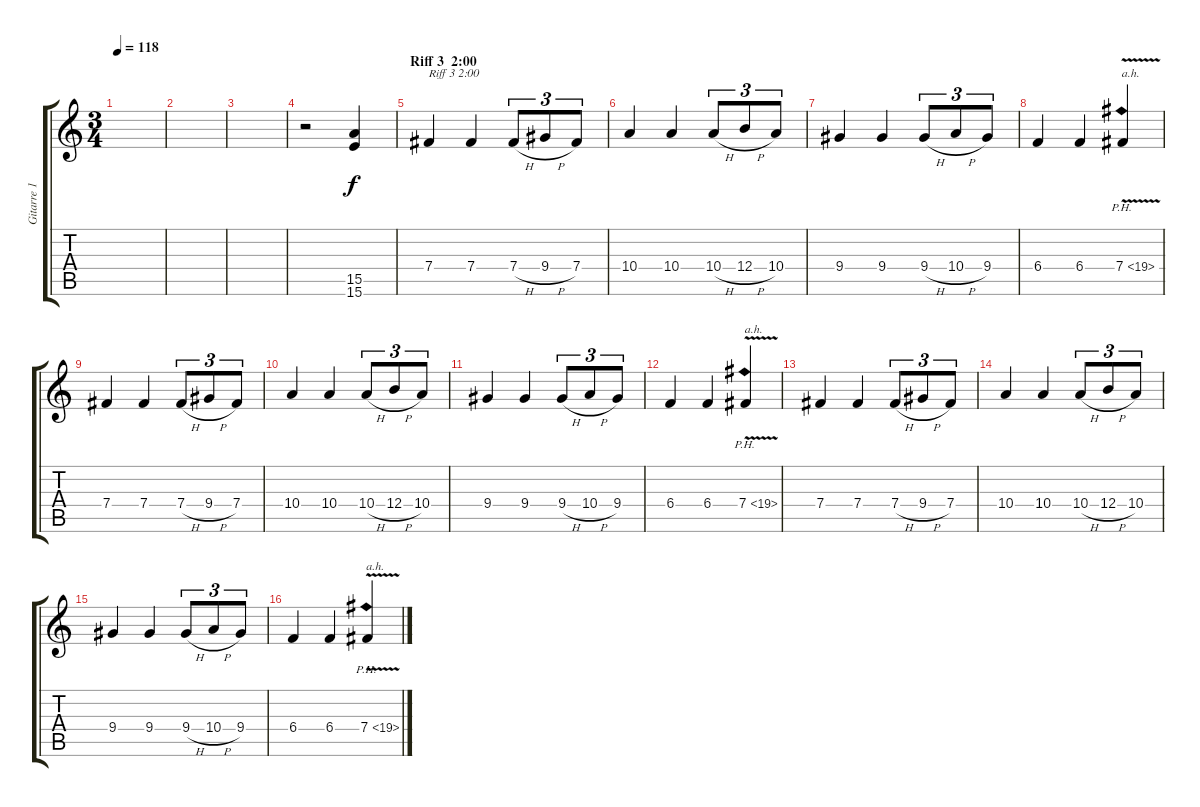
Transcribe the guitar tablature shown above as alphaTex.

\track ("Gitarre 1 (left)" "Gitarre 1 ") {instrument distortionguitar}
\staff {score tabs}
\tuning (Db4 Ab3 E3 B2 Gb2 Db2) {hide}
\ts (3 4)
\tempo 118
\clef g2
\ks c
|
|
|
r.2 (15.5 15.6).4{dy f} |
\section ("" "Riff 3  2:00")
7.4.4{txt "Riff 3 2:00"} 7.4.4 7.4{h}.8{tu (3 2)} 9.4{h}.8{tu (3 2)} 7.4.8{tu (3 2)} |
10.4.4 10.4.4 10.4{h}.8{tu (3 2)} 12.4{h}.8{tu (3 2)} 10.4.8{tu (3 2)} |
9.4.4 9.4.4 9.4{h}.8{tu (3 2)} 10.4{h}.8{tu (3 2)} 9.4.8{tu (3 2)} |
6.4.4 6.4.4 7.4{ph 12 v}.4{txt "a.h."} |
7.4.4 7.4.4 7.4{h}.8{tu (3 2)} 9.4{h}.8{tu (3 2)} 7.4.8{tu (3 2)} |
10.4.4 10.4.4 10.4{h}.8{tu (3 2)} 12.4{h}.8{tu (3 2)} 10.4.8{tu (3 2)} |
9.4.4 9.4.4 9.4{h}.8{tu (3 2)} 10.4{h}.8{tu (3 2)} 9.4.8{tu (3 2)} |
6.4.4 6.4.4 7.4{ph 12 v}.4{txt "a.h."} |
7.4.4 7.4.4 7.4{h}.8{tu (3 2)} 9.4{h}.8{tu (3 2)} 7.4.8{tu (3 2)} |
10.4.4 10.4.4 10.4{h}.8{tu (3 2)} 12.4{h}.8{tu (3 2)} 10.4.8{tu (3 2)} |
9.4.4 9.4.4 9.4{h}.8{tu (3 2)} 10.4{h}.8{tu (3 2)} 9.4.8{tu (3 2)} |
6.4.4 6.4.4 7.4{ph 12 v}.4{txt "a.h."}
